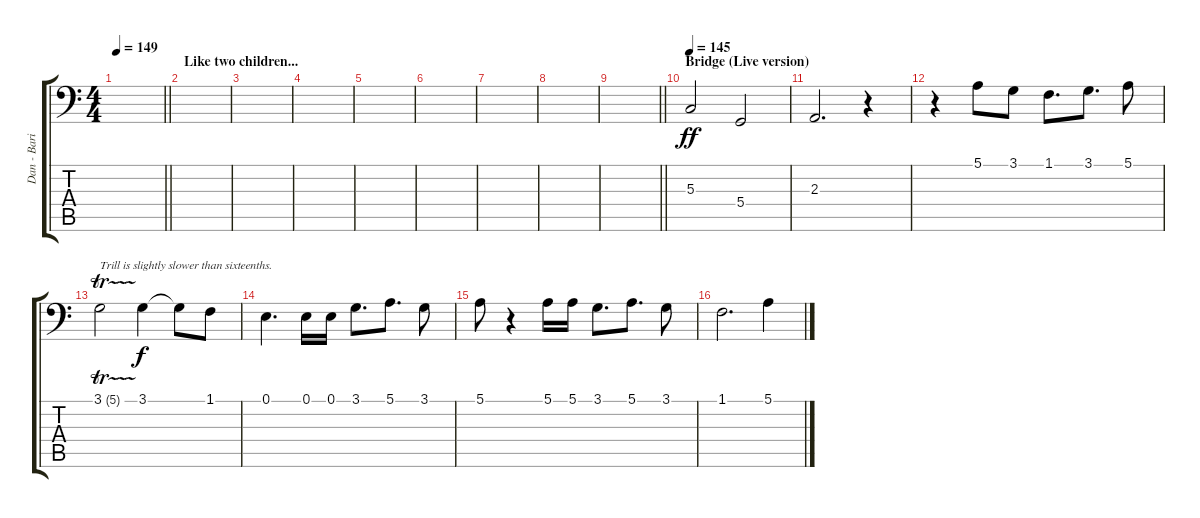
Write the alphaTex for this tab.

\track ("Dan - Bari Sax" "Dan - Bari") {instrument baritonesax}
\staff {score tabs}
\tuning (E3 B2 G2 D2 A1 E1) {hide}
\ts (4 4)
\tempo 149
\clef f4
\barLineRight lightlight
\ks c
|
\section ("" "Like two children...")
|
|
|
|
|
|
|
\barLineRight lightlight
|
\section ("" "Bridge (Live version)")
\tempo 145
5.3.2{dy ff volume 16} 5.4.2 |
2.3.2{d volume 6} r.4 |
r.4 5.1.8{volume 16} 3.1.8 1.1.8{d} 3.1.8{d} 5.1.8 |
3.1{tr (5 32)}.2{txt "Trill is slightly slower than sixteenths."} 3.1.4{dy f} 3.1{t}.8 1.1.8 |
0.1.4{d} 0.1.16 0.1.16 3.1.8{d} 5.1.8{d} 3.1.8 |
5.1.8 r.4 5.1.16 5.1.16 3.1.8{d} 5.1.8{d} 3.1.8 |
1.1.2{d} 5.1.4
